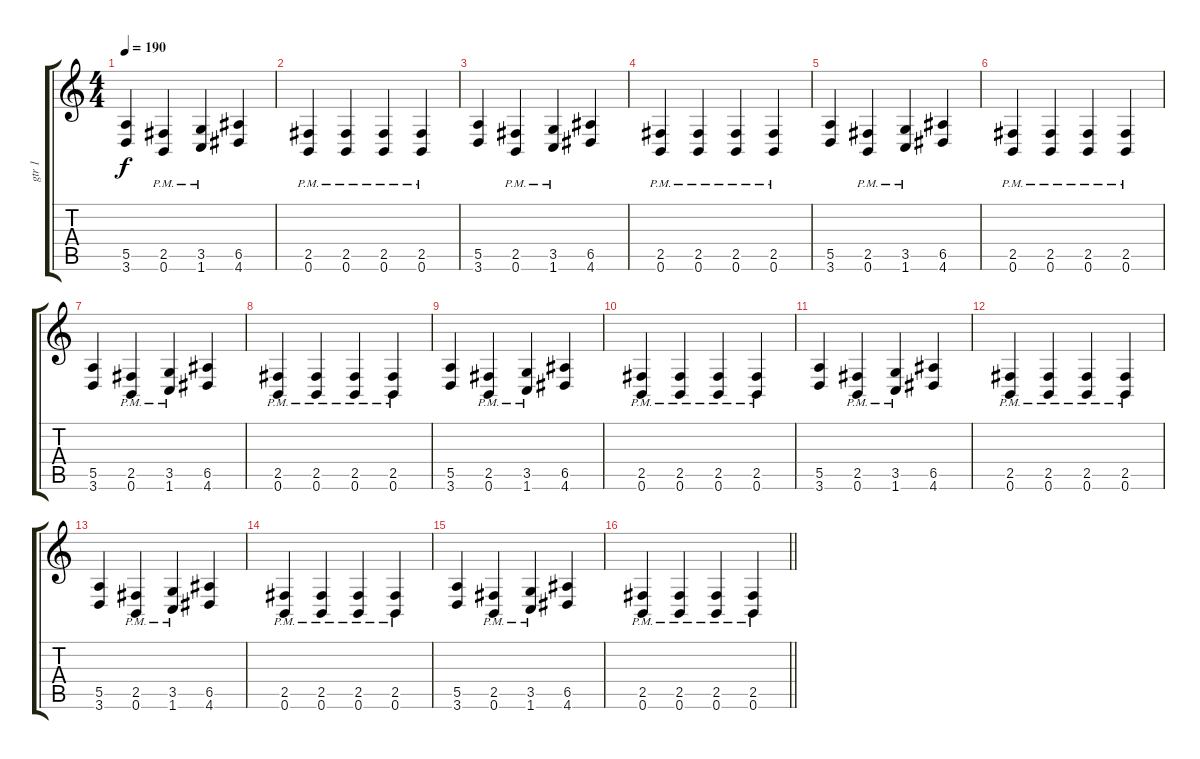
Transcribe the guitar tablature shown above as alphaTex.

\track ("gtr 1" "gtr 1") {instrument overdrivenguitar}
\staff {score tabs}
\tuning (B3 Gb3 D3 A2 E2 B1) {hide}
\ts (4 4)
\tempo 190
\clef g2
\ks c
(5.5 3.6).4{dy f} (2.5{pm} 0.6{pm}).4 (3.5{pm} 1.6{pm}).4 (6.5 4.6).4 |
(2.5{pm} 0.6{pm}).4 (2.5{pm} 0.6{pm}).4 (2.5{pm} 0.6{pm}).4 (2.5{pm} 0.6{pm}).4 |
(5.5 3.6).4 (2.5{pm} 0.6{pm}).4 (3.5{pm} 1.6{pm}).4 (6.5 4.6).4 |
(2.5{pm} 0.6{pm}).4 (2.5{pm} 0.6{pm}).4 (2.5{pm} 0.6{pm}).4 (2.5{pm} 0.6{pm}).4 |
(5.5 3.6).4 (2.5{pm} 0.6{pm}).4 (3.5{pm} 1.6{pm}).4 (6.5 4.6).4 |
(2.5{pm} 0.6{pm}).4 (2.5{pm} 0.6{pm}).4 (2.5{pm} 0.6{pm}).4 (2.5{pm} 0.6{pm}).4 |
(5.5 3.6).4 (2.5{pm} 0.6{pm}).4 (3.5{pm} 1.6{pm}).4 (6.5 4.6).4 |
(2.5{pm} 0.6{pm}).4 (2.5{pm} 0.6{pm}).4 (2.5{pm} 0.6{pm}).4 (2.5{pm} 0.6{pm}).4 |
(5.5 3.6).4 (2.5{pm} 0.6{pm}).4 (3.5{pm} 1.6{pm}).4 (6.5 4.6).4 |
(2.5{pm} 0.6{pm}).4 (2.5{pm} 0.6{pm}).4 (2.5{pm} 0.6{pm}).4 (2.5{pm} 0.6{pm}).4 |
(5.5 3.6).4 (2.5{pm} 0.6{pm}).4 (3.5{pm} 1.6{pm}).4 (6.5 4.6).4 |
(2.5{pm} 0.6{pm}).4 (2.5{pm} 0.6{pm}).4 (2.5{pm} 0.6{pm}).4 (2.5{pm} 0.6{pm}).4 |
(5.5 3.6).4 (2.5{pm} 0.6{pm}).4 (3.5{pm} 1.6{pm}).4 (6.5 4.6).4 |
(2.5{pm} 0.6{pm}).4 (2.5{pm} 0.6{pm}).4 (2.5{pm} 0.6{pm}).4 (2.5{pm} 0.6{pm}).4 |
(5.5 3.6).4 (2.5{pm} 0.6{pm}).4 (3.5{pm} 1.6{pm}).4 (6.5 4.6).4 |
\barLineRight lightlight
(2.5{pm} 0.6{pm}).4 (2.5{pm} 0.6{pm}).4 (2.5{pm} 0.6{pm}).4 (2.5{pm} 0.6{pm}).4
